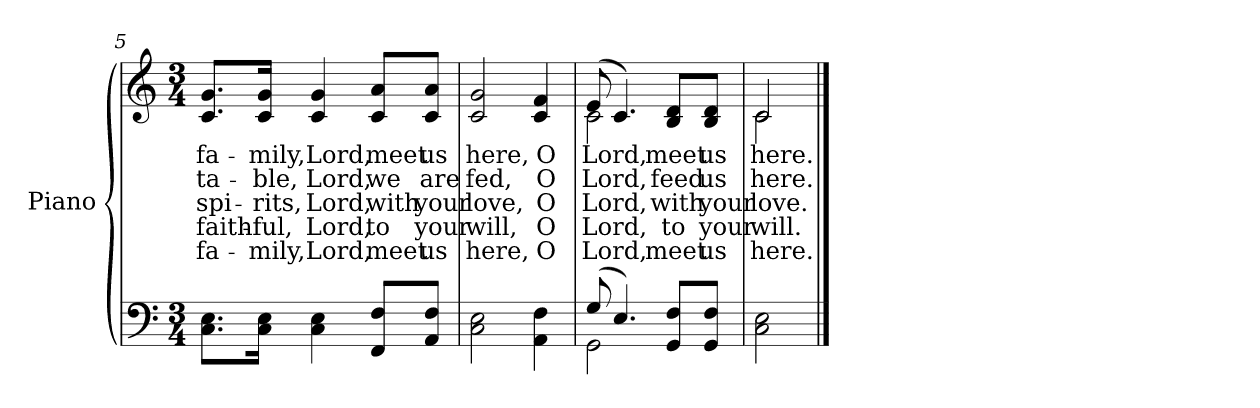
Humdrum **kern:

**kern	**kern	**text	**text	**text	**text	**text
*part2	*part1	*part1	*part1	*part1	*part1	*part1
*staff2	*staff1	*staff1	*staff1	*staff1	*staff1	*staff1
*I"Piano	*I"Piano	*	*	*	*	*
*I'Pno.	*I'Pno.	*	*	*	*	*
!!LO:LB:g=z
*clefF4	*clefG2	*	*	*	*	*
*k[]	*k[]	*	*	*	*	*
*C:	*C:	*	*	*	*	*
*M3/4	*M3/4	*	*	*	*	*
=5	=5	=5	=5	=5	=5	=5
!	!	!LO:LY:b:color=#000000	!LO:LY:b:color=#000000	!LO:LY:b:color=#000000	!LO:LY:b:color=#000000	!LO:LY:b:color=#000000
8.Ci\ 8.Ei\L	8.ci/ 8.gi/L	fa-	ta-	spi-	-faith-	-fa-
!	!	!LO:LY:b:color=#000000	!LO:LY:b:color=#000000	!LO:LY:b:color=#000000	!LO:LY:b:color=#000000	!LO:LY:b:color=#000000
16Ci\ 16Ei\Jk	16ci/ 16gi/Jk	-mily,	-ble,	-rits,	ful,	mily,
!	!	!LO:LY:b:color=#000000	!LO:LY:b:color=#000000	!LO:LY:b:color=#000000	!LO:LY:b:color=#000000	!LO:LY:b:color=#000000
4Ci\ 4Ei	4ci/ 4gi	Lord,	Lord,	Lord,	Lord,	Lord,
!	!	!LO:LY:b:color=#000000	!LO:LY:b:color=#000000	!LO:LY:b:color=#000000	!LO:LY:b:color=#000000	!LO:LY:b:color=#000000
8FFi/ 8Fi/L	8ci/ 8ai/L	meet	we	with	to	meet
!	!	!LO:LY:b:color=#000000	!LO:LY:b:color=#000000	!LO:LY:b:color=#000000	!LO:LY:b:color=#000000	!LO:LY:b:color=#000000
8AAi/ 8Fi/J	8ci/ 8ai/J	us	are	your	your	us
=6	=6	=6	=6	=6	=6	=6
!	!	!LO:LY:b:color=#000000	!LO:LY:b:color=#000000	!LO:LY:b:color=#000000	!LO:LY:b:color=#000000	!LO:LY:b:color=#000000
2Ci\ 2Ei	2ci/ 2gi	here,	fed,	love,	will,	here,
!	!	!LO:LY:b:color=#000000	!LO:LY:b:color=#000000	!LO:LY:b:color=#000000	!LO:LY:b:color=#000000	!LO:LY:b:color=#000000
4AAi\ 4Fi	4ci/ 4fi	O	O	O	O	O
=7	=7	=7	=7	=7	=7	=7
*^	*	*	*	*	*	*
!	!	!	!LO:LY:b:color=#000000	!LO:LY:b:color=#000000	!LO:LY:b:color=#000000	!LO:LY:b:color=#000000	!LO:LY:b:color=#000000
*	*	*^	*	*	*	*	*
(8Gi/	2GGi\	(8ei/	2ci\	Lord,	Lord,	Lord,	Lord,	Lord,
4.Ei/)	.	4.ci/)	.	.	.	.	.	.
!	!	!	!	!LO:LY:b:color=#000000	!LO:LY:b:color=#000000	!LO:LY:b:color=#000000	!LO:LY:b:color=#000000	!LO:LY:b:color=#000000
8GGi/ 8Fi/L	4ryy	8Bi/ 8di/L	4ryy	meet	feed	with	to	meet
!	!	!	!	!LO:LY:b:color=#000000	!LO:LY:b:color=#000000	!LO:LY:b:color=#000000	!LO:LY:b:color=#000000	!LO:LY:b:color=#000000
8GGi/ 8Fi/J	.	8Bi/ 8di/J	.	us	us	your	your	us
*v	*v	*	*	*	*	*	*	*
=8	=8	=8	=8	=8	=8	=8	=8
!	!	!	!LO:LY:b:color=#000000	!LO:LY:b:color=#000000	!LO:LY:b:color=#000000	!LO:LY:b:color=#000000	!LO:LY:b:color=#000000
2Ci\ 2Ei	2ci/	2ci\	here.	here.	love.	will.	here.
*	*v	*v	*	*	*	*	*
==	==	==	==	==	==	==
*-	*-	*-	*-	*-	*-	*-
